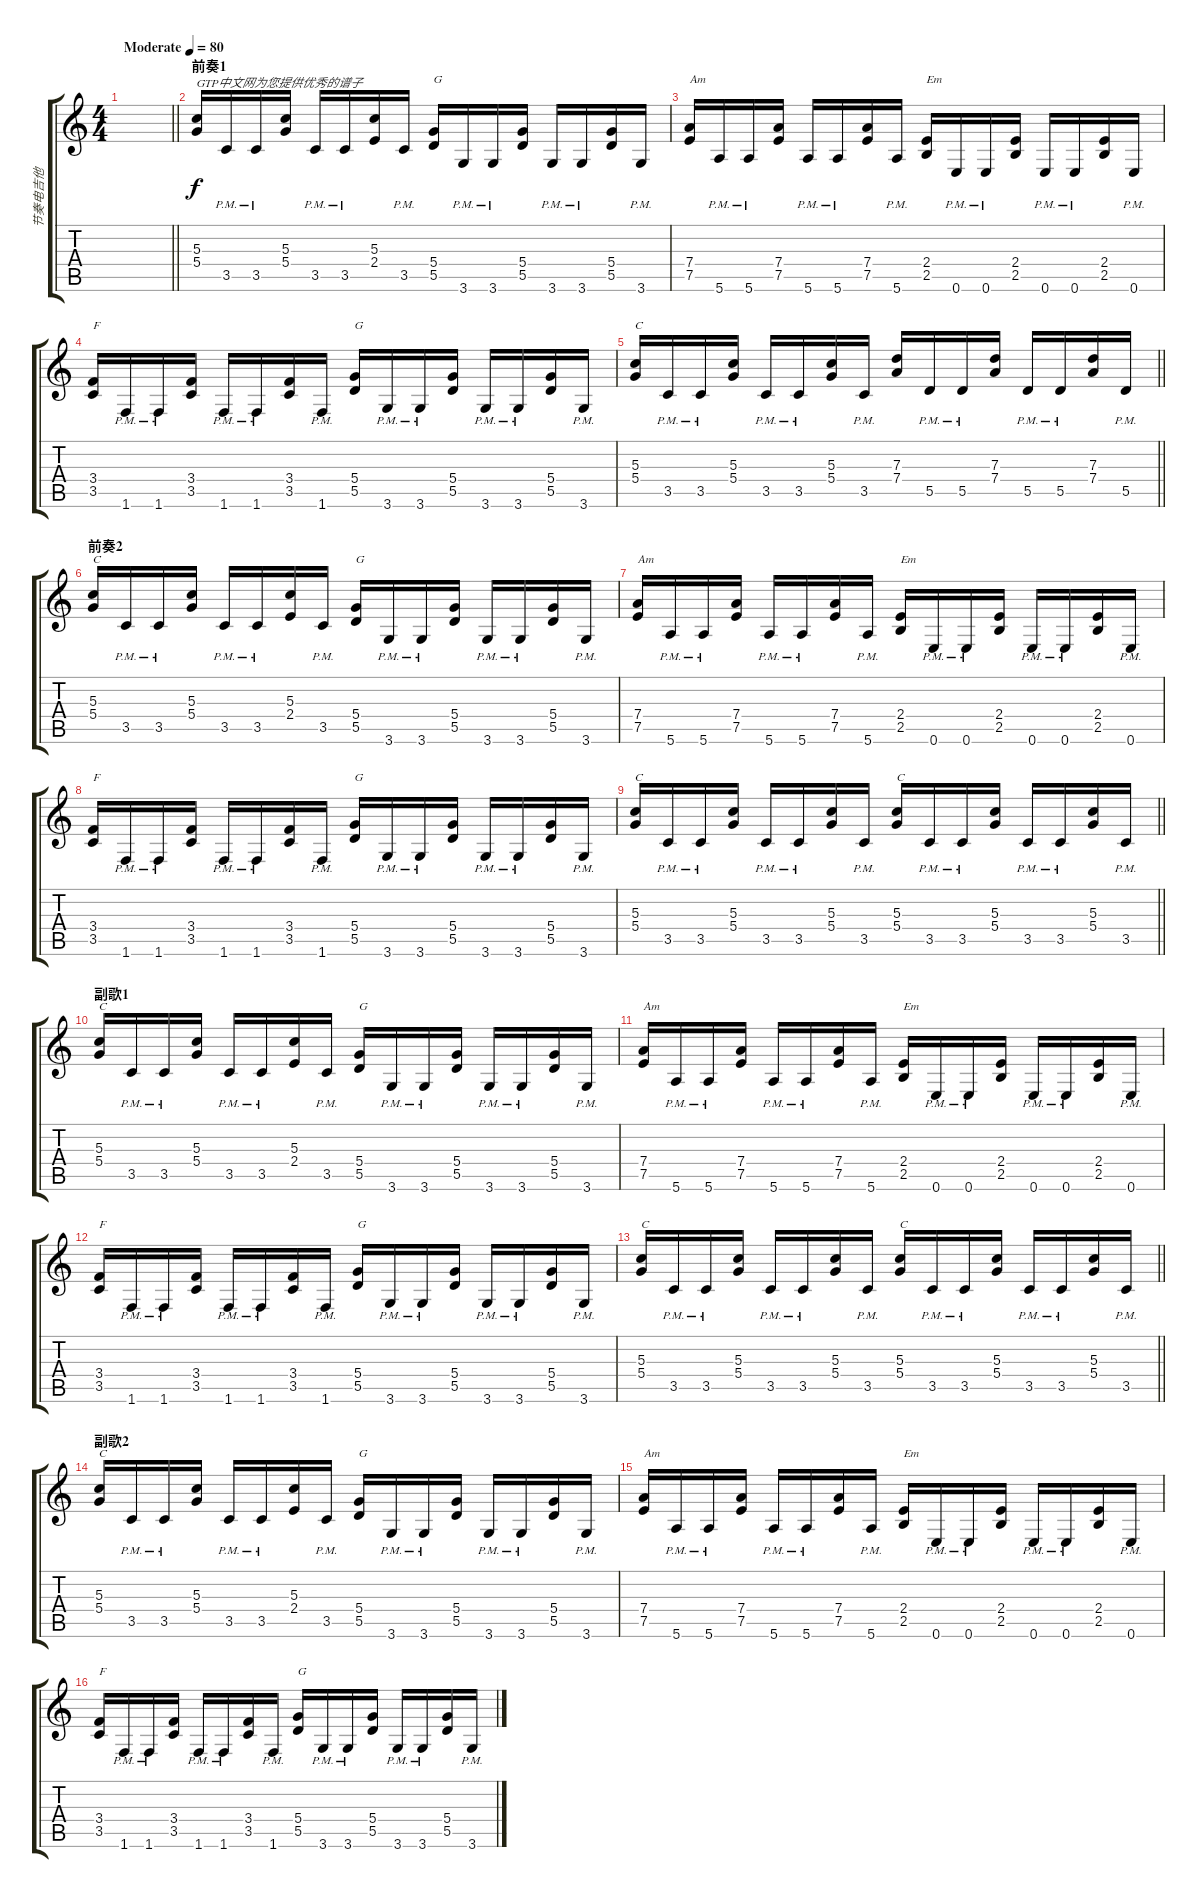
\track ("节奏电吉他" "节奏电吉他") {instrument distortionguitar}
\staff {score tabs}
\tuning (E4 B3 G3 D3 A2 E2) {hide}
\ts (4 4)
\tempo (80 "Moderate")
\clef g2
\barLineRight lightlight
\ks c
|
\section ("" "前奏1")
(5.3 5.4).16{txt "GTP中文网为您提供优秀的谱子"} 3.5{pm}.16{txt " "} 3.5{pm}.16 (5.3 5.4).16 3.5{pm}.16 3.5{pm}.16 (5.3 2.4).16 3.5{pm}.16 (5.4 5.5).16{txt "G"} 3.6{pm}.16 3.6{pm}.16 (5.4 5.5).16 3.6{pm}.16 3.6{pm}.16 (5.4 5.5).16 3.6{pm}.16 |
(7.4 7.5).16{txt "Am"} 5.6{pm}.16 5.6{pm}.16 (7.4 7.5).16 5.6{pm}.16 5.6{pm}.16 (7.4 7.5).16 5.6{pm}.16 (2.4 2.5).16{txt "Em"} 0.6{pm}.16 0.6{pm}.16 (2.4 2.5).16 0.6{pm}.16 0.6{pm}.16 (2.4 2.5).16 0.6{pm}.16 |
(3.4 3.5).16{txt "F"} 1.6{pm}.16 1.6{pm}.16 (3.4 3.5).16 1.6{pm}.16 1.6{pm}.16 (3.4 3.5).16 1.6{pm}.16 (5.4 5.5).16{txt "G"} 3.6{pm}.16 3.6{pm}.16 (5.4 5.5).16 3.6{pm}.16 3.6{pm}.16 (5.4 5.5).16 3.6{pm}.16 |
\barLineRight lightlight
(5.3 5.4).16{txt "C"} 3.5{pm}.16 3.5{pm}.16 (5.3 5.4).16 3.5{pm}.16 3.5{pm}.16 (5.3 5.4).16 3.5{pm}.16 (7.3 7.4).16 5.5{pm}.16 5.5{pm}.16 (7.3 7.4).16 5.5{pm}.16 5.5{pm}.16 (7.3 7.4).16 5.5{pm}.16 |
\section ("" "前奏2")
(5.3 5.4).16{txt "C"} 3.5{pm}.16 3.5{pm}.16 (5.3 5.4).16 3.5{pm}.16 3.5{pm}.16 (5.3 2.4).16 3.5{pm}.16 (5.4 5.5).16{txt "G"} 3.6{pm}.16 3.6{pm}.16 (5.4 5.5).16 3.6{pm}.16 3.6{pm}.16 (5.4 5.5).16 3.6{pm}.16 |
(7.4 7.5).16{txt "Am"} 5.6{pm}.16 5.6{pm}.16 (7.4 7.5).16 5.6{pm}.16 5.6{pm}.16 (7.4 7.5).16 5.6{pm}.16 (2.4 2.5).16{txt "Em"} 0.6{pm}.16 0.6{pm}.16 (2.4 2.5).16 0.6{pm}.16 0.6{pm}.16 (2.4 2.5).16 0.6{pm}.16 |
(3.4 3.5).16{txt "F"} 1.6{pm}.16 1.6{pm}.16 (3.4 3.5).16 1.6{pm}.16 1.6{pm}.16 (3.4 3.5).16 1.6{pm}.16 (5.4 5.5).16{txt "G"} 3.6{pm}.16 3.6{pm}.16 (5.4 5.5).16 3.6{pm}.16 3.6{pm}.16 (5.4 5.5).16 3.6{pm}.16 |
\barLineRight lightlight
(5.3 5.4).16{txt "C"} 3.5{pm}.16 3.5{pm}.16 (5.3 5.4).16 3.5{pm}.16 3.5{pm}.16 (5.3 5.4).16 3.5{pm}.16 (5.3 5.4).16{txt "C"} 3.5{pm}.16 3.5{pm}.16 (5.3 5.4).16 3.5{pm}.16 3.5{pm}.16 (5.3 5.4).16 3.5{pm}.16 |
\section ("" "副歌1")
(5.3 5.4).16{txt "C"} 3.5{pm}.16 3.5{pm}.16 (5.3 5.4).16 3.5{pm}.16 3.5{pm}.16 (5.3 2.4).16 3.5{pm}.16 (5.4 5.5).16{txt "G"} 3.6{pm}.16 3.6{pm}.16 (5.4 5.5).16 3.6{pm}.16 3.6{pm}.16 (5.4 5.5).16 3.6{pm}.16 |
(7.4 7.5).16{txt "Am"} 5.6{pm}.16 5.6{pm}.16 (7.4 7.5).16 5.6{pm}.16 5.6{pm}.16 (7.4 7.5).16 5.6{pm}.16 (2.4 2.5).16{txt "Em"} 0.6{pm}.16 0.6{pm}.16 (2.4 2.5).16 0.6{pm}.16 0.6{pm}.16 (2.4 2.5).16 0.6{pm}.16 |
(3.4 3.5).16{txt "F"} 1.6{pm}.16 1.6{pm}.16 (3.4 3.5).16 1.6{pm}.16 1.6{pm}.16 (3.4 3.5).16 1.6{pm}.16 (5.4 5.5).16{txt "G"} 3.6{pm}.16 3.6{pm}.16 (5.4 5.5).16 3.6{pm}.16 3.6{pm}.16 (5.4 5.5).16 3.6{pm}.16 |
\barLineRight lightlight
(5.3 5.4).16{txt "C"} 3.5{pm}.16 3.5{pm}.16 (5.3 5.4).16 3.5{pm}.16 3.5{pm}.16 (5.3 5.4).16 3.5{pm}.16 (5.3 5.4).16{txt "C"} 3.5{pm}.16 3.5{pm}.16 (5.3 5.4).16 3.5{pm}.16 3.5{pm}.16 (5.3 5.4).16 3.5{pm}.16 |
\section ("" "副歌2")
(5.3 5.4).16{txt "C"} 3.5{pm}.16 3.5{pm}.16 (5.3 5.4).16 3.5{pm}.16 3.5{pm}.16 (5.3 2.4).16 3.5{pm}.16 (5.4 5.5).16{txt "G"} 3.6{pm}.16 3.6{pm}.16 (5.4 5.5).16 3.6{pm}.16 3.6{pm}.16 (5.4 5.5).16 3.6{pm}.16 |
(7.4 7.5).16{txt "Am"} 5.6{pm}.16 5.6{pm}.16 (7.4 7.5).16 5.6{pm}.16 5.6{pm}.16 (7.4 7.5).16 5.6{pm}.16 (2.4 2.5).16{txt "Em"} 0.6{pm}.16 0.6{pm}.16 (2.4 2.5).16 0.6{pm}.16 0.6{pm}.16 (2.4 2.5).16 0.6{pm}.16 |
(3.4 3.5).16{txt "F"} 1.6{pm}.16 1.6{pm}.16 (3.4 3.5).16 1.6{pm}.16 1.6{pm}.16 (3.4 3.5).16 1.6{pm}.16 (5.4 5.5).16{txt "G"} 3.6{pm}.16 3.6{pm}.16 (5.4 5.5).16 3.6{pm}.16 3.6{pm}.16 (5.4 5.5).16 3.6{pm}.16
